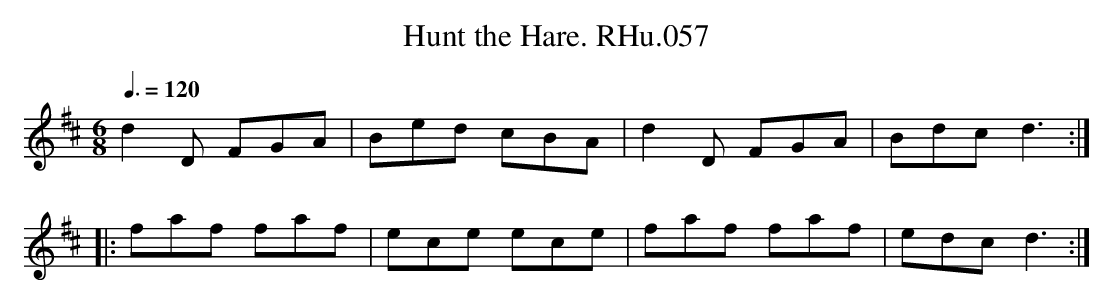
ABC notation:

X:1
T:Hunt the Hare. RHu.057
M:6/8
L:1/8
Q:3/8=120
K:D
d2D FGA|Bed cBA|d2D FGA|Bdc d3:|
|:faf faf|ece ece|faf faf|edc d3:|
